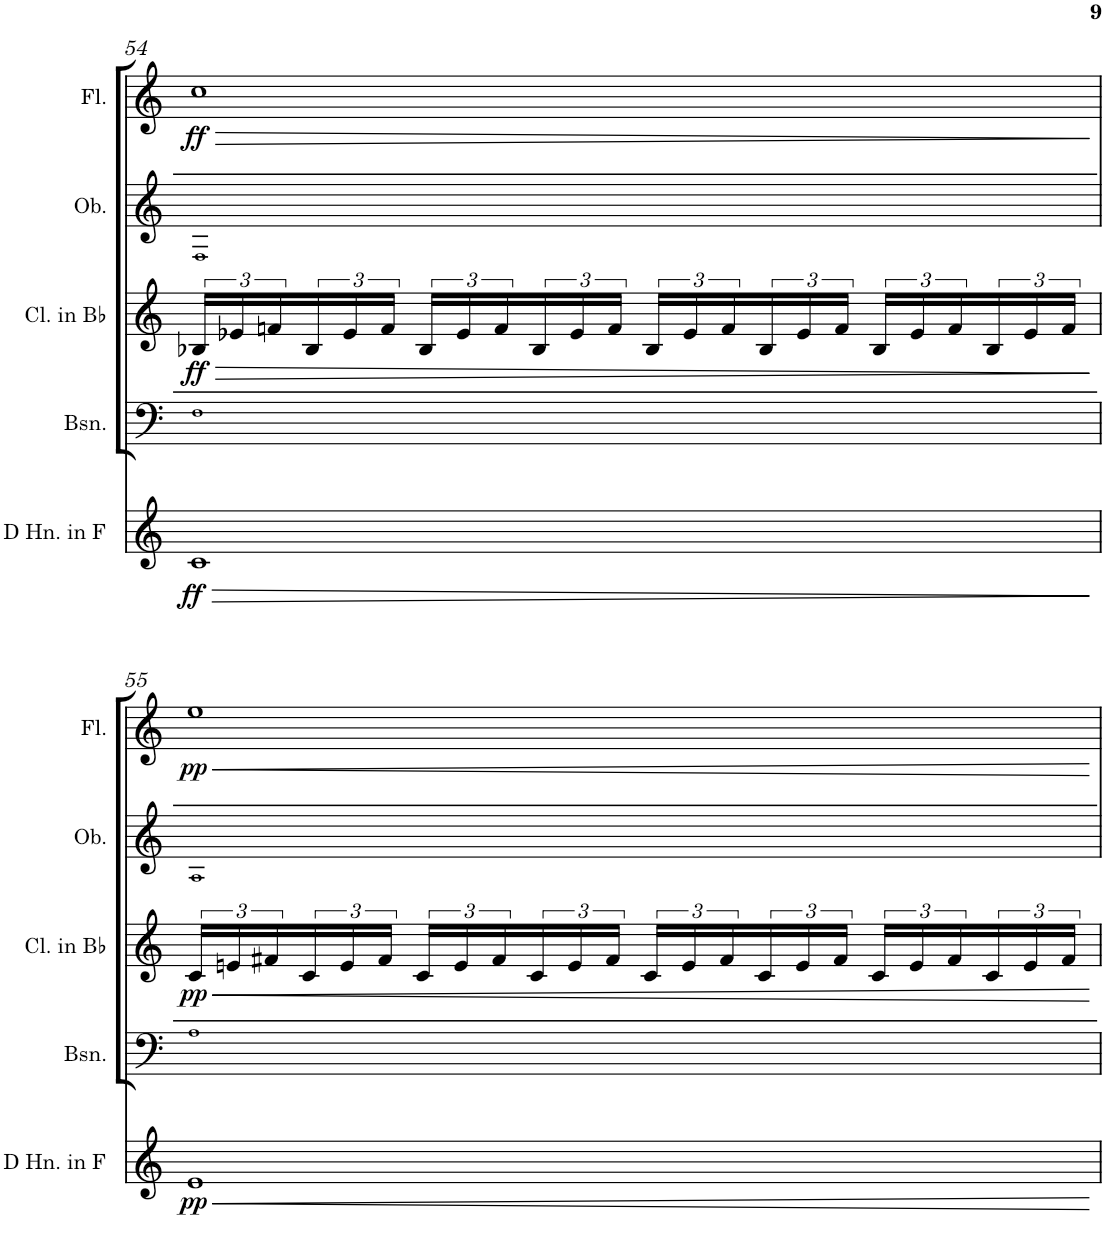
**kern	**dynam	**kern	**kern	**dynam	**kern	**kern	**dynam
*part5	*part5	*part4	*part3	*part3	*part2	*part1	*part1
*staff5	*staff5	*staff4	*staff3	*staff3	*staff2	*staff1	*staff1
*I"Horn in F	*	*I"Bassoon	*I"Clarinet in Bb	*	*I"Oboe	*I"Flute	*
*	*	*I'Bsn.	*I'Cl. in Bb	*	*I'Ob.	*I'Fl.	*
!!LO:PB:g=z
*clefG2	*	*clefF4	*clefG2	*	*clefG2	*clefG2	*
*Trd4c7	*	*	*Trd1c2	*	*	*	*
*k[]	*	*k[]	*k[]	*	*k[]	*k[]	*
*M4/4	*	*M4/4	*M4/4	*	*M4/4	*M4/4	*
=54	=54	=54	=54	=54	=54	=54	=54
!	!LO:HP:b	!	!	!LO:HP:b	!	!	!LO:HP:b
!	!LO:DY:n=1:b	!	!	!LO:DY:n=1:b	!	!	!LO:DY:n=1:b
1c	> ff	1F	24B-X/LL	> ff	1F	1cc	> ff
.	.	.	24e-X/	.	.	.	.
.	.	.	24fn/	.	.	.	.
.	.	.	24B-/	.	.	.	.
.	.	.	24e-/	.	.	.	.
.	.	.	24f/JJ	.	.	.	.
.	.	.	24B-/LL	.	.	.	.
.	.	.	24e-/	.	.	.	.
.	.	.	24f/	.	.	.	.
.	.	.	24B-/	.	.	.	.
.	.	.	24e-/	.	.	.	.
.	.	.	24f/JJ	.	.	.	.
.	.	.	24B-/LL	.	.	.	.
.	.	.	24e-/	.	.	.	.
.	.	.	24f/	.	.	.	.
.	.	.	24B-/	.	.	.	.
.	.	.	24e-/	.	.	.	.
.	.	.	24f/JJ	.	.	.	.
.	.	.	24B-/LL	.	.	.	.
.	.	.	24e-/	.	.	.	.
.	.	.	24f/	.	.	.	.
.	.	.	24B-/	.	.	.	.
.	.	.	24e-/	.	.	.	.
.	.	.	24f/JJ	.	.	.	.
.	]	.	.	]	.	.	]
!!LO:LB:g=z
=55	=55	=55	=55	=55	=55	=55	=55
!	!LO:HP:b	!	!	!LO:HP:b	!	!	!LO:HP:b
!	!LO:DY:n=1:b	!	!	!LO:DY:n=1:b	!	!	!LO:DY:n=1:b
1e	< pp	1A	24c/LL	< pp	1A	1ee	< pp
.	.	.	24en/	.	.	.	.
.	.	.	24f#X/	.	.	.	.
.	.	.	24c/	.	.	.	.
.	.	.	24e/	.	.	.	.
.	.	.	24f#/JJ	.	.	.	.
.	.	.	24c/LL	.	.	.	.
.	.	.	24e/	.	.	.	.
.	.	.	24f#/	.	.	.	.
.	.	.	24c/	.	.	.	.
.	.	.	24e/	.	.	.	.
.	.	.	24f#/JJ	.	.	.	.
.	.	.	24c/LL	.	.	.	.
.	.	.	24e/	.	.	.	.
.	.	.	24f#/	.	.	.	.
.	.	.	24c/	.	.	.	.
.	.	.	24e/	.	.	.	.
.	.	.	24f#/JJ	.	.	.	.
.	.	.	24c/LL	.	.	.	.
.	.	.	24e/	.	.	.	.
.	.	.	24f#/	.	.	.	.
.	.	.	24c/	.	.	.	.
.	.	.	24e/	.	.	.	.
.	.	.	24f#/JJ	.	.	.	.
.	[	.	.	[	.	.	[
=	=	=	=	=	=	=	=
*-	*-	*-	*-	*-	*-	*-	*-
